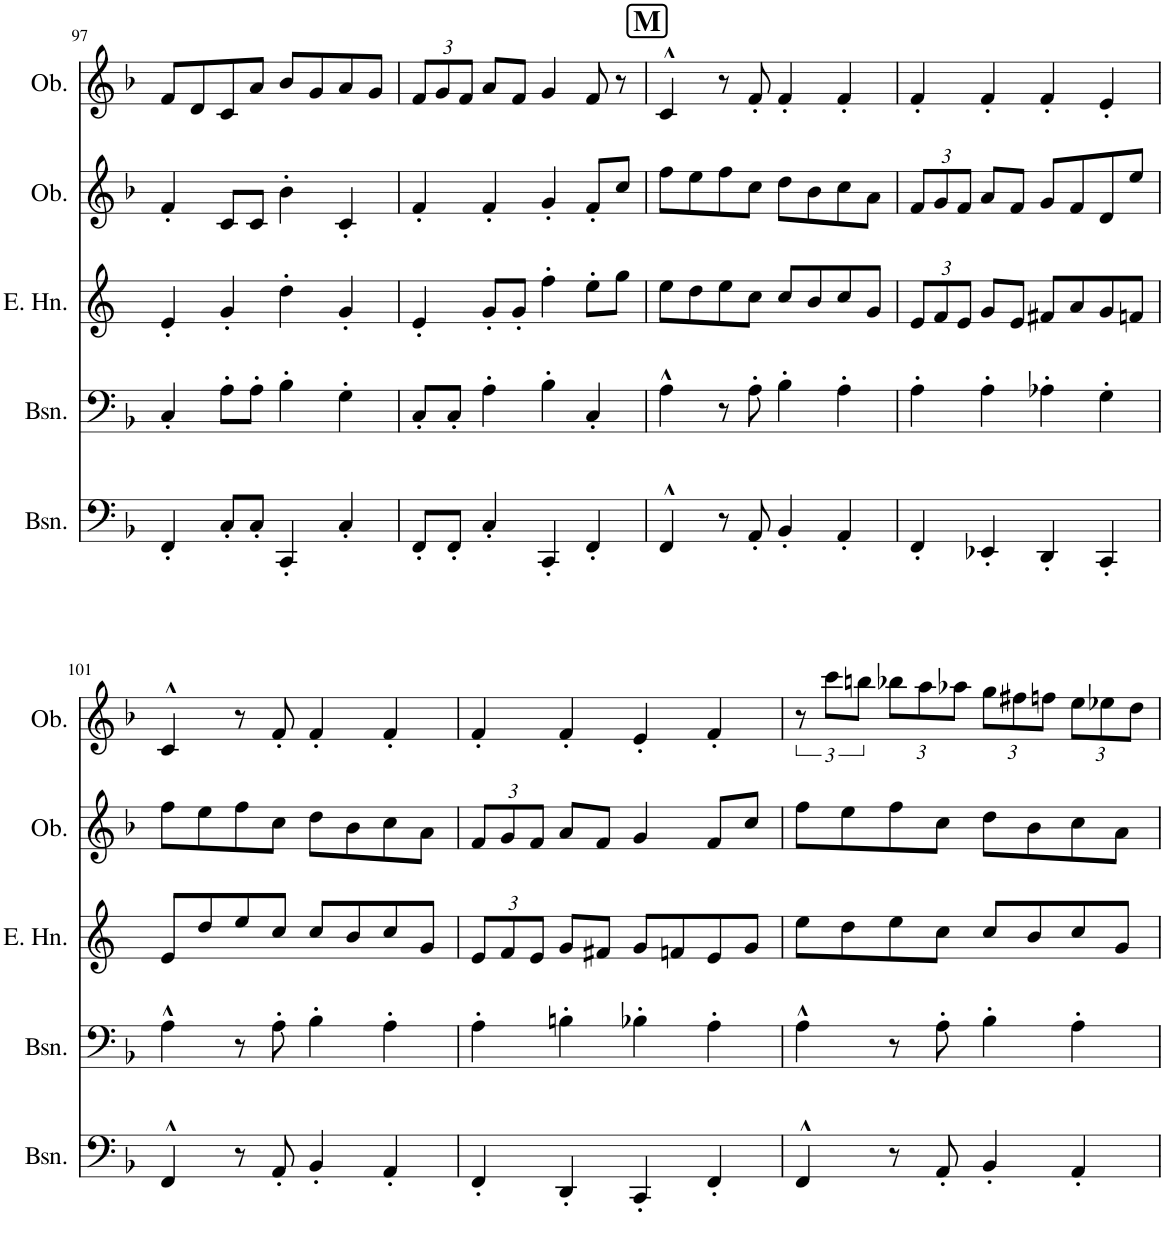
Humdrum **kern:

**kern	**kern	**kern	**kern	**kern
*part5	*part4	*part3	*part2	*part1
*staff5	*staff4	*staff3	*staff2	*staff1
*I"Bassoon	*I"Bassoons	*I"English Horn	*I"Oboe	*I"Oboes
*I'Bsn.	*I'Bsn.	*I'E. Hn.	*I'Ob.	*I'Ob.
!!LO:PB:g=z
*clefF4	*clefF4	*clefG2	*clefG2	*clefG2
*	*	*Trd4c7	*	*
*k[b-]	*k[b-]	*k[]	*k[b-]	*k[b-]
*M2/2	*M2/2	*M2/2	*M2/2	*M2/2
*met(c|)	*met(c|)	*met(c|)	*met(c|)	*met(c|)
=97	=97	=97	=97	=97
4FF'/	4C'/	4e'/	4f'/	8f/L
.	.	.	.	8d/
8C'/L	8A'\L	4g'/	8c/L	8c/
8C'/J	8A'\J	.	8c/J	8a/J
4CC'/	4B-'\	4dd'\	4b-'\	8b-/L
.	.	.	.	8g/
4C'/	4G'\	4g'/	4c'/	8a/
.	.	.	.	8g/J
=98	=98	=98	=98	=98
*	*	*	*	*Xbrackettup
8FF'/L	8C'/L	4e'/	4f'/	12f/L
.	.	.	.	12g/
8FF'/J	8C'/J	.	.	.
.	.	.	.	12f/J
4C'/	4A'\	8g'/L	4f'/	8a/L
.	.	8g'/J	.	8f/J
4CC'/	4B-'\	4ff'\	4g'/	4g/
4FF'/	4C'/	8ee'\L	8f'/L	8f/
.	.	8gg\J	8cc/J	8r
!!LO:REH:place=s1:a:B:cj:fs=14:t=M
=99	=99	=99	=99	=99
4FF^^/	4A^^\	8ee\L	8ff\L	4c^^/
.	.	8dd\	8ee\	.
8r	8r	8ee\	8ff\	8r
8AA'/	8A'\	8cc\J	8cc\J	8f'/
4BB-'/	4B-'\	8cc/L	8dd\L	4f'/
.	.	8b/	8b-\	.
4AA'/	4A'\	8cc/	8cc\	4f'/
.	.	8g/J	8a\J	.
=100	=100	=100	=100	=100
*	*	*Xbrackettup	*Xbrackettup	*
4FF'/	4A'\	12e/L	12f/L	4f'/
.	.	12f/	12g/	.
.	.	12e/J	12f/J	.
4EE-X'/	4A'\	8g/L	8a/L	4f'/
.	.	8e/J	8f/J	.
4DD'/	4A-X'\	8f#X/L	8g/L	4f'/
.	.	8a/	8f/	.
4CC'/	4G'\	8g/	8d/	4e'/
.	.	8fn/J	8ee/J	.
!!LO:LB:g=z
=101	=101	=101	=101	=101
4FF^^/	4A^^\	8e/L	8ff\L	4c^^/
.	.	8dd/	8ee\	.
8r	8r	8ee/	8ff\	8r
8AA'/	8A'\	8cc/J	8cc\J	8f'/
4BB-'/	4B-'\	8cc/L	8dd\L	4f'/
.	.	8b/	8b-\	.
4AA'/	4A'\	8cc/	8cc\	4f'/
.	.	8g/J	8a\J	.
=102	=102	=102	=102	=102
4FF'/	4A'\	12e/L	12f/L	4f'/
.	.	12f/	12g/	.
.	.	12e/J	12f/J	.
4DD'/	4Bn'\	8g/L	8a/L	4f'/
.	.	8f#X/J	8f/J	.
4CC'/	4B-X'\	8g/L	4g/	4e'/
.	.	8fn/	.	.
4FF'/	4A'\	8e/	8f/L	4f'/
.	.	8g/J	8cc/J	.
=103	=103	=103	=103	=103
*	*	*	*	*brackettup
4FF^^/	4A^^\	8ee\L	8ff\L	12r
.	.	.	.	12ccc\L
.	.	8dd\	8ee\	.
.	.	.	.	12bbn\J
*	*	*	*	*Xbrackettup
8r	8r	8ee\	8ff\	12bb-X\L
.	.	.	.	12aa\
8AA'/	8A'\	8cc\J	8cc\J	.
.	.	.	.	12aa-X\J
4BB-'/	4B-'\	8cc/L	8dd\L	12gg\L
.	.	.	.	12ff#X\
.	.	8b/	8b-\	.
.	.	.	.	12ffn\J
4AA'/	4A'\	8cc/	8cc\	12ee\L
.	.	.	.	12ee-X\
.	.	8g/J	8a\J	.
.	.	.	.	12dd\J
=	=	=	=	=
*-	*-	*-	*-	*-
